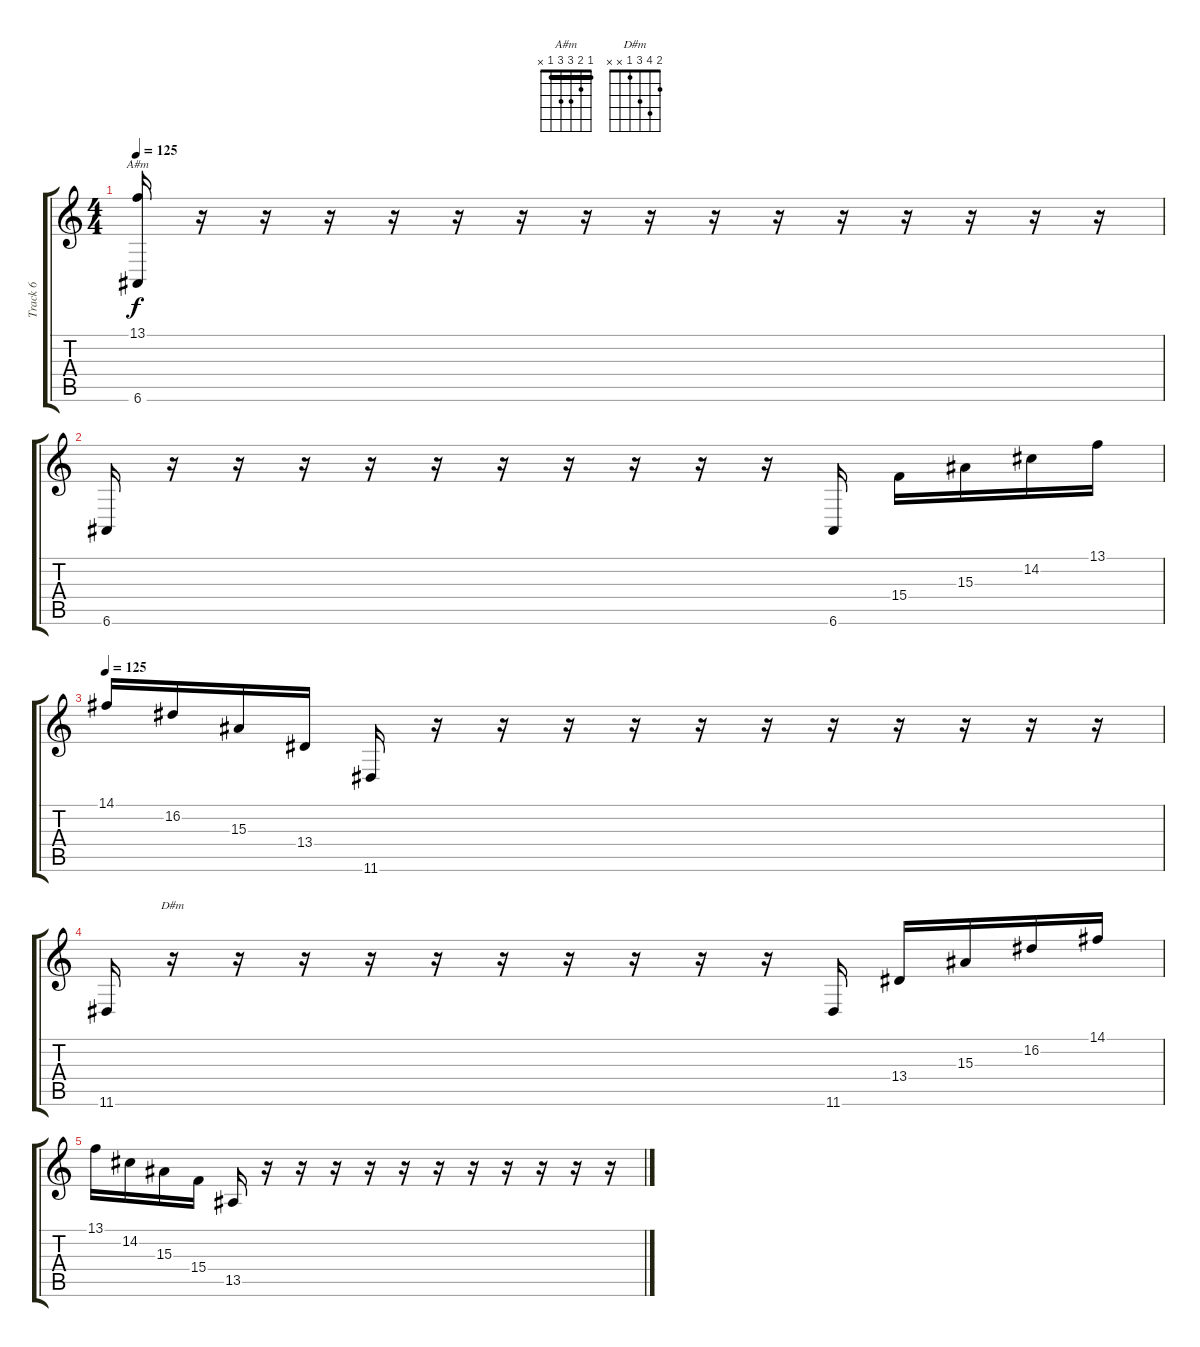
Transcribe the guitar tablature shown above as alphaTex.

\track ("Track 6" "Track 6") {instrument fx4atmosphere}
\staff {score tabs}
\tuning (E4 B3 G3 D3 A2 E2) {hide}
\chord ("A#m" 1 2 3 3 1 x) {barre 1}
\chord ("D#m" 2 4 3 1 x x)
\ts (4 4)
\tempo 125
\clef g2
\ks c
(13.1{t} 6.6).16{ch "A#m" dy f} r.16 r.16 r.16 r.16 r.16 r.16 r.16 r.16 r.16 r.16 r.16 r.16 r.16 r.16 r.16 |
6.6.16 r.16 r.16 r.16 r.16 r.16 r.16 r.16 r.16 r.16 r.16 6.6.16 15.4.16 15.3.16 14.2.16 13.1.16 |
\tempo 125
14.1.16 16.2.16 15.3.16 13.4.16 11.6.16 r.16 r.16 r.16 r.16 r.16 r.16 r.16 r.16 r.16 r.16 r.16 |
11.6.16 r.16{ch "D#m"} r.16 r.16 r.16 r.16 r.16 r.16 r.16 r.16 r.16 11.6.16 13.4.16 15.3.16 16.2.16 14.1.16 |
13.1.16 14.2.16 15.3.16 15.4.16 13.5.16 r.16 r.16 r.16 r.16 r.16 r.16 r.16 r.16 r.16 r.16 r.16
